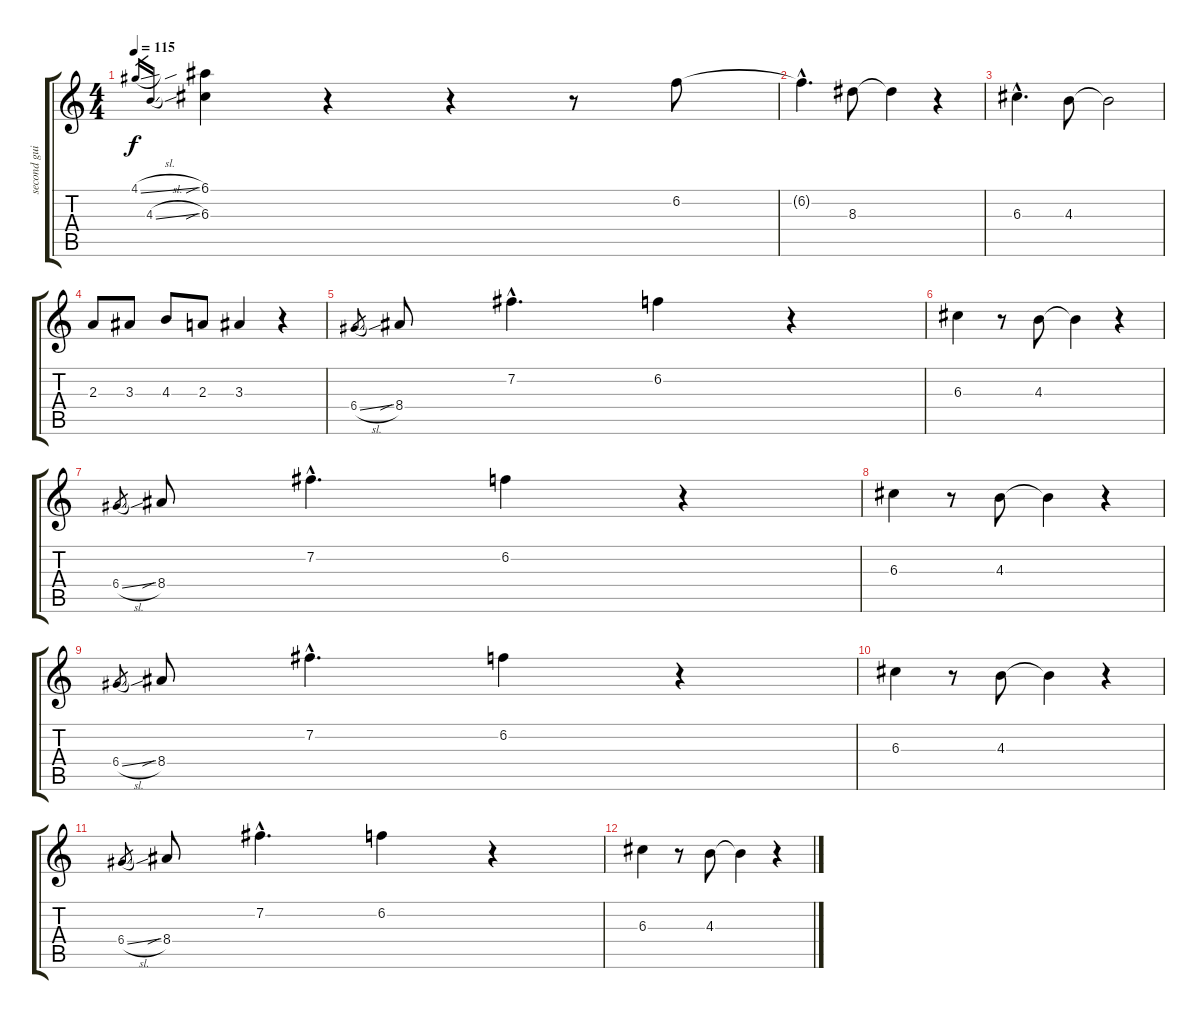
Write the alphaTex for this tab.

\track ("second guitar no capo" "second gui") {instrument acousticguitarnylon}
\staff {score tabs}
\tuning (E4 B3 G3 D3 A2 E2) {hide}
\ts (4 4)
\tempo 115
\clef g2
\ks c
4.1{sl}.16{gr dy f} 4.3{sl}.16{gr} (6.1{sib} 6.3{sib}).4 r.4 r.4 r.8 6.2.8 |
6.2{hac t}.4{d} 8.3.8 8.3{t}.4 r.4 |
6.3{hac}.4{d} 4.3.8 4.3{t}.2 |
2.3.8 3.3.8 4.3.8 2.3.8 3.3.4 r.4 |
6.4{sl}.8{gr} 8.4{sib}.8 7.2{hac}.4{d} 6.2.4 r.4 |
6.3.4 r.8 4.3.8 4.3{t}.4 r.4 |
6.4{sl}.8{gr} 8.4{sib}.8 7.2{hac}.4{d} 6.2.4 r.4 |
6.3.4 r.8 4.3.8 4.3{t}.4 r.4 |
6.4{sl}.8{gr} 8.4{sib}.8 7.2{hac}.4{d} 6.2.4 r.4 |
6.3.4 r.8 4.3.8 4.3{t}.4 r.4 |
6.4{sl}.8{gr} 8.4{sib}.8 7.2{hac}.4{d} 6.2.4 r.4 |
6.3.4 r.8 4.3.8 4.3{t}.4 r.4
